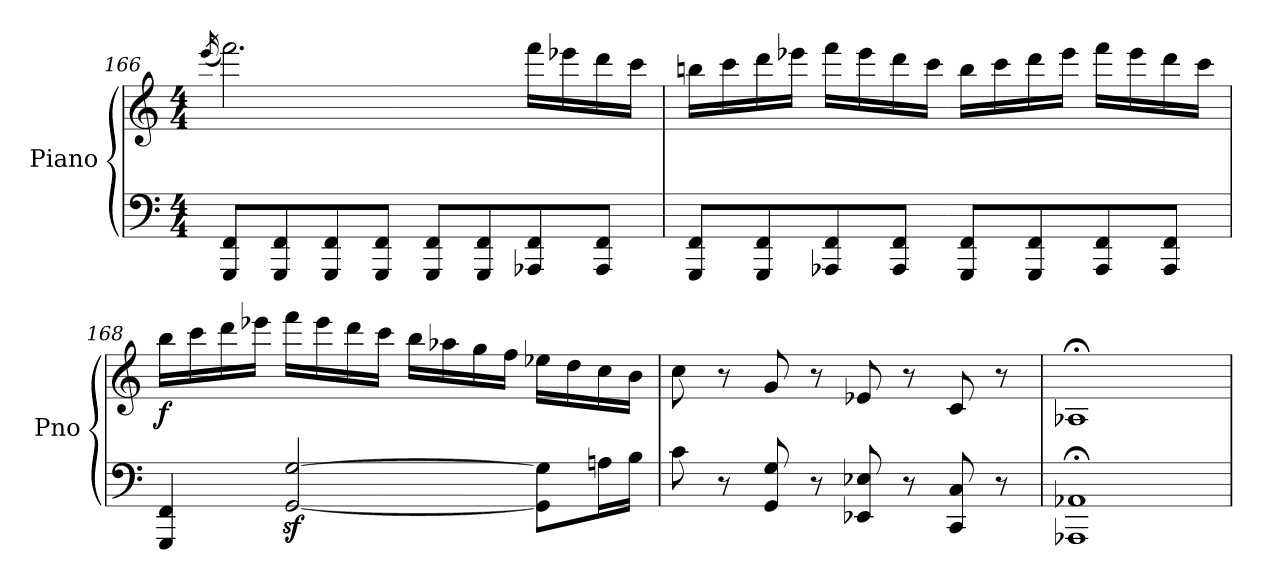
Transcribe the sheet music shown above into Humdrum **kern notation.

**kern	**kern	**dynam
*part1	*part1	*part1
*staff2	*staff1	*staff1/2
*I"Piano	*	*
*I'Pno	*	*
!!LO:LB:g=z
*clefF4	*clefG2	*
*k[]	*k[]	*
*M4/4	*M4/4	*
=166	=166	=166
.	(16qeee/	.
!	!	!LO:DY:b
8GGG/ 8FF/L	2.fff\)	other-dynamics
8GGG/ 8FF/	.	.
8GGG/ 8FF/	.	.
8GGG/ 8FF/J	.	.
8GGG/ 8FF/L	.	.
8GGG/ 8FF/	.	.
8AAA-X/ 8FF/	16fff\LL	.
.	16eee-X\	.
8AAA-/ 8FF/J	16ddd\	.
.	16ccc\JJ	.
=167	=167	=167
8GGG/ 8FF/L	16bbn\LL	.
.	16ccc\	.
8GGG/ 8FF/	16ddd\	.
.	16eee-X\JJ	.
8AAA-X/ 8FF/	16fff\LL	.
.	16eee-\	.
8AAA-/ 8FF/J	16ddd\	.
.	16ccc\JJ	.
8GGG/ 8FF/L	16bb\LL	.
.	16ccc\	.
8GGG/ 8FF/	16ddd\	.
.	16eee-\JJ	.
8AAA-/ 8FF/	16fff\LL	.
.	16eee-\	.
8AAA-/ 8FF/J	16ddd\	.
.	16ccc\JJ	.
!!LO:LB:g=z
=168	=168	=168
!	!	!LO:DY:b
4GGG/ 4FF/	16bb\LL	f
.	16ccc\	.
.	16ddd\	.
.	16eee-X\JJ	.
[2GG/z< [2G/z<	16fff\LL	.
.	16eee-\	.
.	16ddd\	.
.	16ccc\JJ	.
.	16bb\LL	.
.	16aa-X\	.
.	16gg\	.
.	16ff\JJ	.
8GG\] 8G\]L	16ee-X\LL	.
.	16dd\	.
16An\L	16cc\	.
16B\JJ	16b\JJ	.
=169	=169	=169
8c\	8cc\	.
8r	8r	.
!	!	!LO:DY:b
8GG/ 8G/	8g/	other-dynamics
8r	8r	.
8EE-X/ 8E-X/	8e-X/	.
8r	8r	.
8CC/ 8C/	8c/	.
8r	8r	.
=170	=170	=170
1AAA-X;< 1AA-X;<	1A-X;<	.
=	=	=
*-	*-	*-
